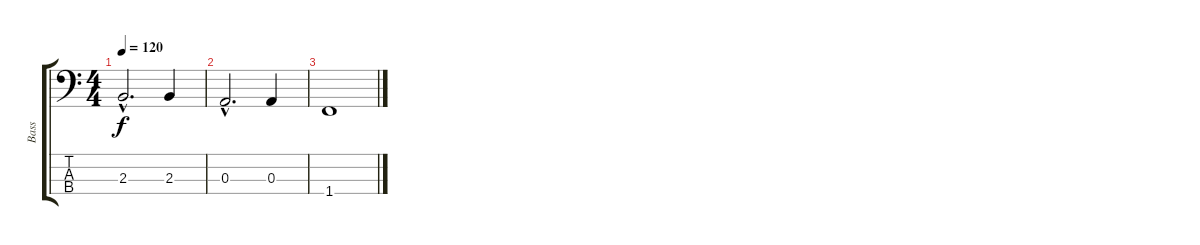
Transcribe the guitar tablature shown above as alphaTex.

\track ("Bass" "Bass") {instrument electricbasspick}
\staff {score tabs}
\tuning (G2 D2 A1 E1) {hide}
\ts (4 4)
\tempo 120
\clef f4
\ks c
2.3{hac}.2{d dy f} 2.3.4 |
0.3{hac}.2{d} 0.3.4 |
1.4.1
